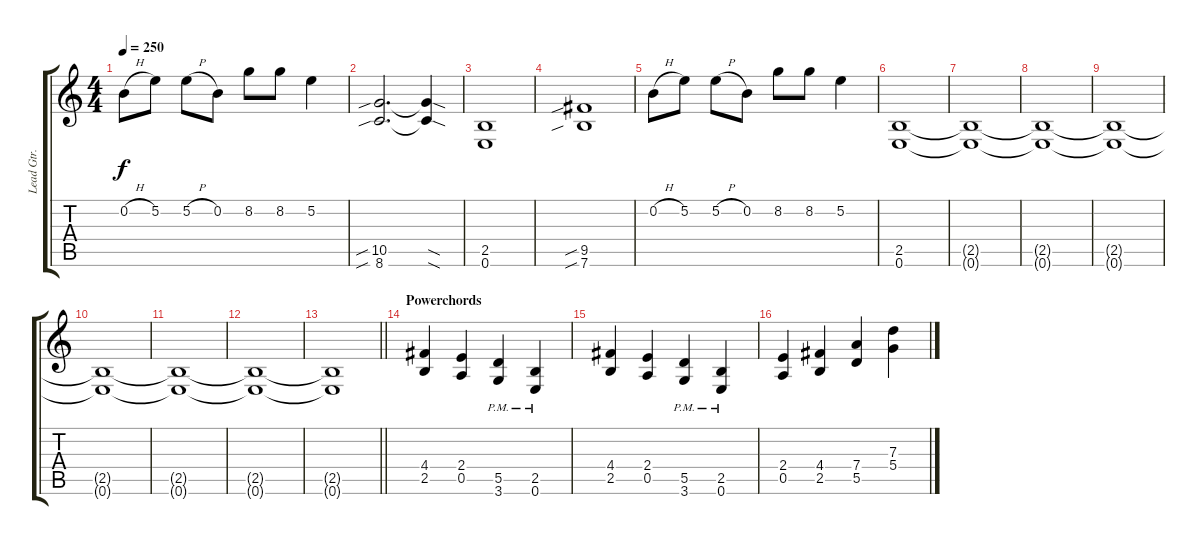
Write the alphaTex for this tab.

\track ("Lead Gtr." "Lead Gtr.") {instrument distortionguitar}
\staff {score tabs}
\tuning (E4 B3 G3 D3 A2 E2) {hide}
\ts (4 4)
\tempo 250
\clef g2
\ks c
0.2{h}.8{dy f} 5.2.8 5.2{h}.8 0.2.8 8.2.8 8.2.8 5.2.4 |
(10.5{sib} 8.6{sib}).2{d} (10.5{sod t} 8.6{sod t}).4 |
(2.5 0.6).1 |
(9.5{sib} 7.6{sib}).1 |
0.2{h}.8 5.2.8 5.2{h}.8 0.2.8 8.2.8 8.2.8 5.2.4 |
(2.5 0.6).1 |
(2.5{t} 0.6{t}).1 |
(2.5{t} 0.6{t}).1 |
(2.5{t} 0.6{t}).1 |
(2.5{t} 0.6{t}).1 |
(2.5{t} 0.6{t}).1 |
(2.5{t} 0.6{t}).1 |
\barLineRight lightlight
(2.5{t} 0.6{t}).1 |
\section ("" "Powerchords")
(4.4 2.5).4 (2.4 0.5).4 (5.5{pm} 3.6{pm}).4 (2.5{pm} 0.6{pm}).4 |
(4.4 2.5).4 (2.4 0.5).4 (5.5{pm} 3.6{pm}).4 (2.5{pm} 0.6{pm}).4 |
(2.4 0.5).4 (4.4 2.5).4 (7.4 5.5).4 (7.3 5.4).4
